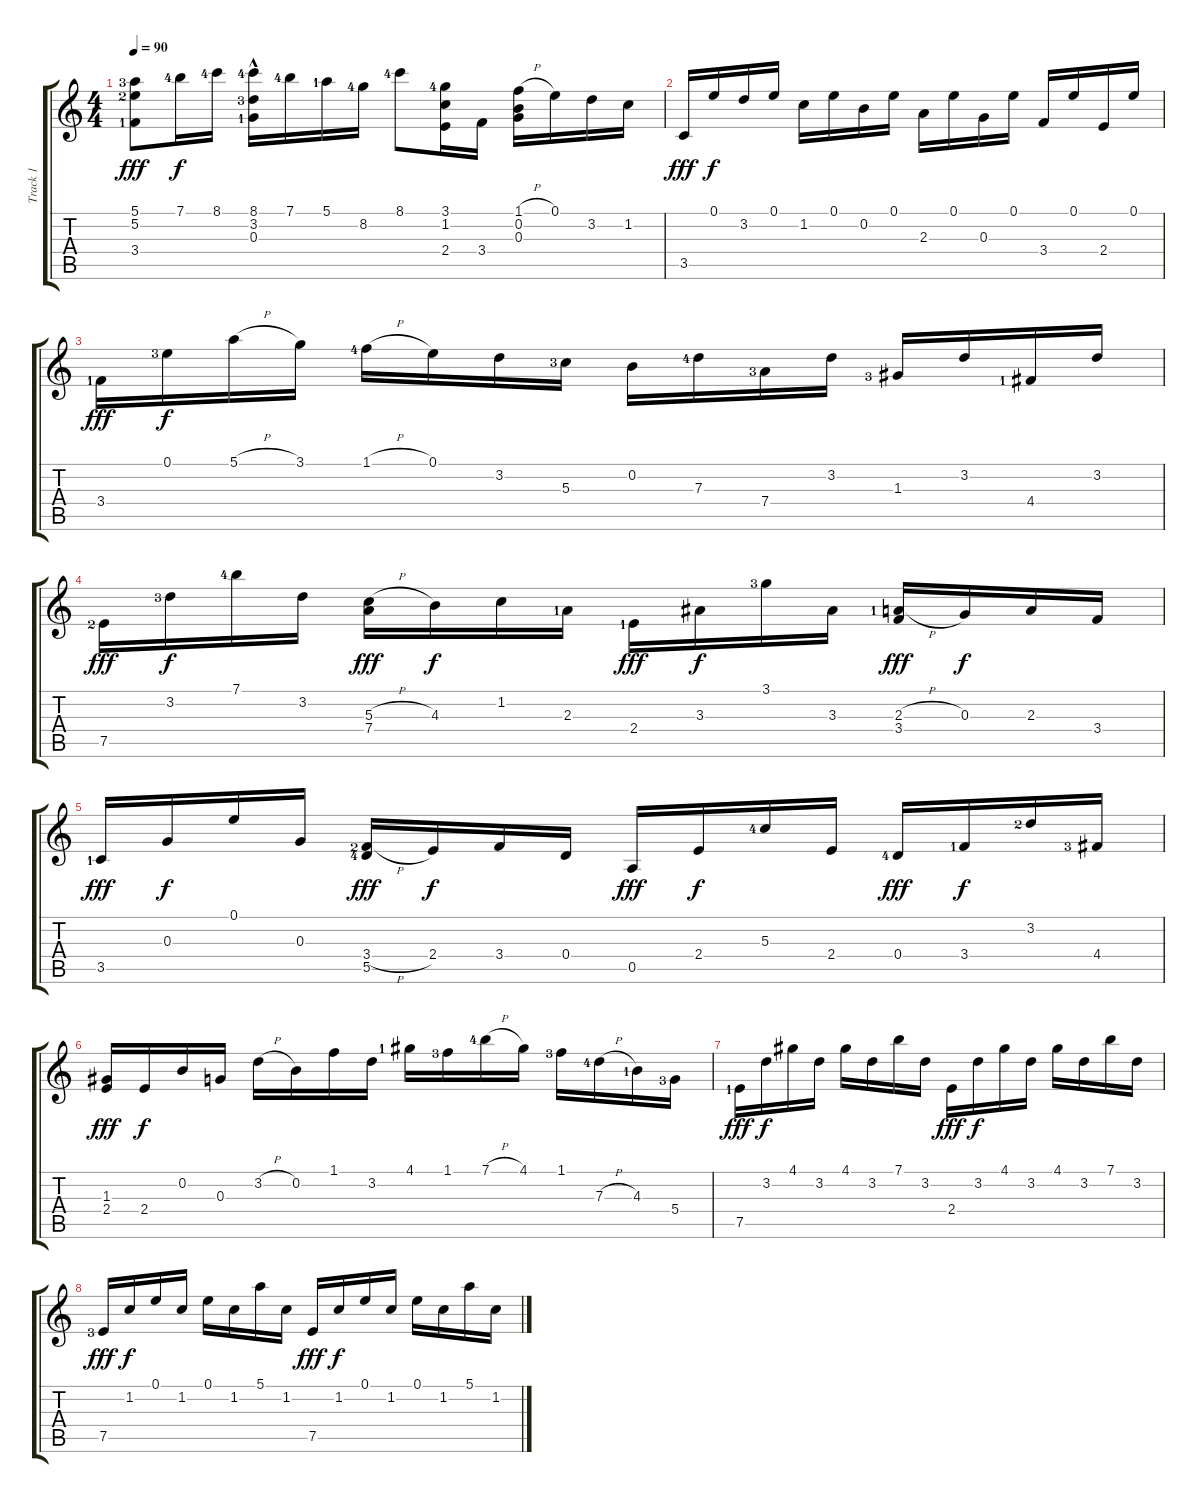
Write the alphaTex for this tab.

\track ("Track 1" "Track 1") {instrument acousticguitarnylon}
\staff {score tabs}
\tuning (E4 B3 G3 D3 A2 E2) {hide}
\ts (4 4)
\tempo 90
\clef g2
\ks c
(5.1{lf 4} 5.2{lf 3} 3.4{lf 2}).8{dy fff} 7.1{lf 5}.16{dy f} 8.1{lf 5}.16 (8.1{lf 5} 3.2{hac lf 4} 0.3{hac lf 2}).16 7.1{lf 5}.16 5.1{lf 2}.16 8.2{lf 5}.16 8.1{lf 5}.8 (3.1{lf 5} 1.2 2.4).16 3.4.16 (1.1{h} 0.2 0.3).16 0.1.16 3.2.16 1.2.16 |
3.5.16{dy fff} 0.1.16{dy f} 3.2.16 0.1.16 1.2.16 0.1.16 0.2.16 0.1.16 2.3.16 0.1.16 0.3.16 0.1.16 3.4.16 0.1.16 2.4.16 0.1.16 |
3.4{lf 2}.16{dy fff} 0.1{lf 4}.16{dy f} 5.1{h}.16 3.1.16 1.1{h lf 5}.16 0.1.16 3.2.16 5.3{lf 4}.16 0.2.16 7.3{lf 5}.16 7.4{lf 4}.16 3.2.16 1.3{lf 4}.16 3.2.16 4.4{lf 2}.16 3.2.16 |
7.5{lf 3}.16{dy fff} 3.2{lf 4}.16{dy f} 7.1{lf 5}.16 3.2.16 (5.3{h} 7.4).16{dy fff} 4.3.16{dy f} 1.2.16 2.3{lf 2}.16 2.4{lf 2}.16{dy fff} 3.3.16{dy f} 3.1{lf 4}.16 3.3.16 (2.3{h lf 2} 3.4).16{dy fff} 0.3.16{dy f} 2.3.16 3.4.16 |
3.5{lf 2}.16{dy fff} 0.3.16{dy f} 0.1.16 0.3.16 (3.4{h lf 3} 5.5{lf 5}).16{dy fff} 2.4.16{dy f} 3.4.16 0.4.16 0.5.16{dy fff} 2.4.16{dy f} 5.3{lf 5}.16 2.4.16 0.4{lf 5}.16{dy fff} 3.4{lf 2}.16{dy f} 3.2{lf 3}.16 4.4{lf 4}.16 |
(1.3 2.4).16{dy fff} 2.4.16{dy f} 0.2.16 0.3.16 3.2{h}.16 0.2.16 1.1.16 3.2.16 4.1{lf 2}.16 1.1{lf 4}.16 7.1{h lf 5}.16 4.1.16 1.1{lf 4}.16 7.3{h lf 5}.16 4.3{lf 2}.16 5.4{lf 4}.16 |
7.5{lf 2}.16{dy fff} 3.2.16{dy f} 4.1.16 3.2.16 4.1.16 3.2.16 7.1.16 3.2.16 2.4.16{dy fff} 3.2.16{dy f} 4.1.16 3.2.16 4.1.16 3.2.16 7.1.16 3.2.16 |
7.5{lf 4}.16{dy fff} 1.2.16{dy f} 0.1.16 1.2.16 0.1.16 1.2.16 5.1.16 1.2.16 7.5.16{dy fff} 1.2.16{dy f} 0.1.16 1.2.16 0.1.16 1.2.16 5.1.16 1.2.16
